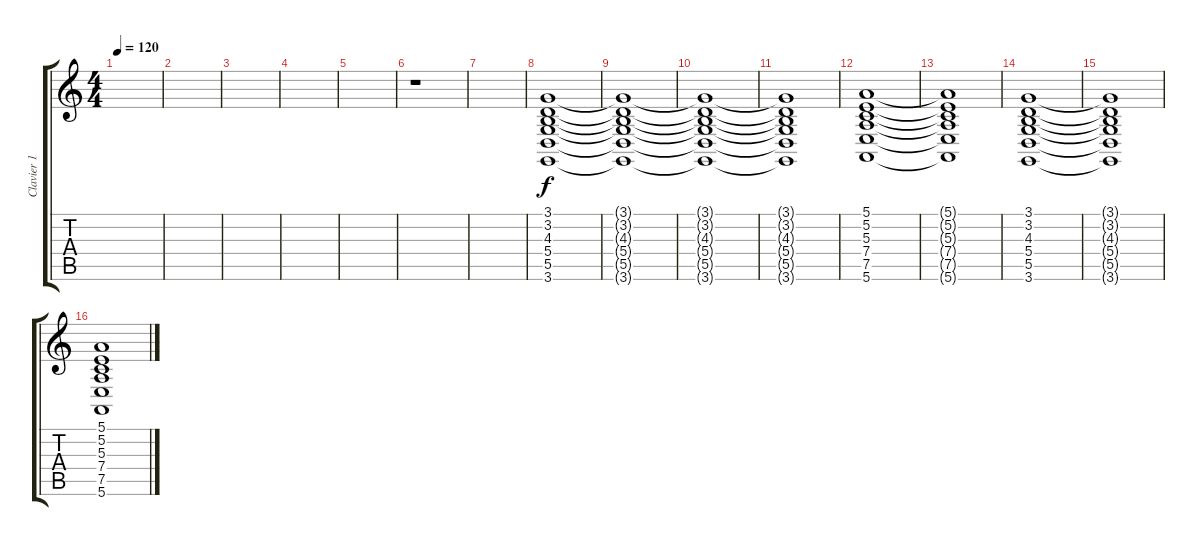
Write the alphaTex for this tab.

\track ("Clavier 1" "Clavier 1") {instrument stringensemble1}
\staff {score tabs}
\tuning (E4 B3 G3 D3 A2 E2) {hide}
\ts (4 4)
\tempo 120
\clef g2
\ks c
|
|
|
|
|
r.1 |
|
(3.1 3.2 4.3 5.4 5.5 3.6).1 |
(3.1{t} 3.2{t} 4.3{t} 5.4{t} 5.5{t} 3.6{t}).1 |
(3.1{t} 3.2{t} 4.3{t} 5.4{t} 5.5{t} 3.6{t}).1 |
(3.1{t} 3.2{t} 4.3{t} 5.4{t} 5.5{t} 3.6{t}).1 |
(5.1 5.2 5.3 7.4 7.5 5.6).1 |
(5.1{t} 5.2{t} 5.3{t} 7.4{t} 7.5{t} 5.6{t}).1 |
(3.1 3.2 4.3 5.4 5.5 3.6).1 |
(3.1{t} 3.2{t} 4.3{t} 5.4{t} 5.5{t} 3.6{t}).1 |
(5.1 5.2 5.3 7.4 7.5 5.6).1
